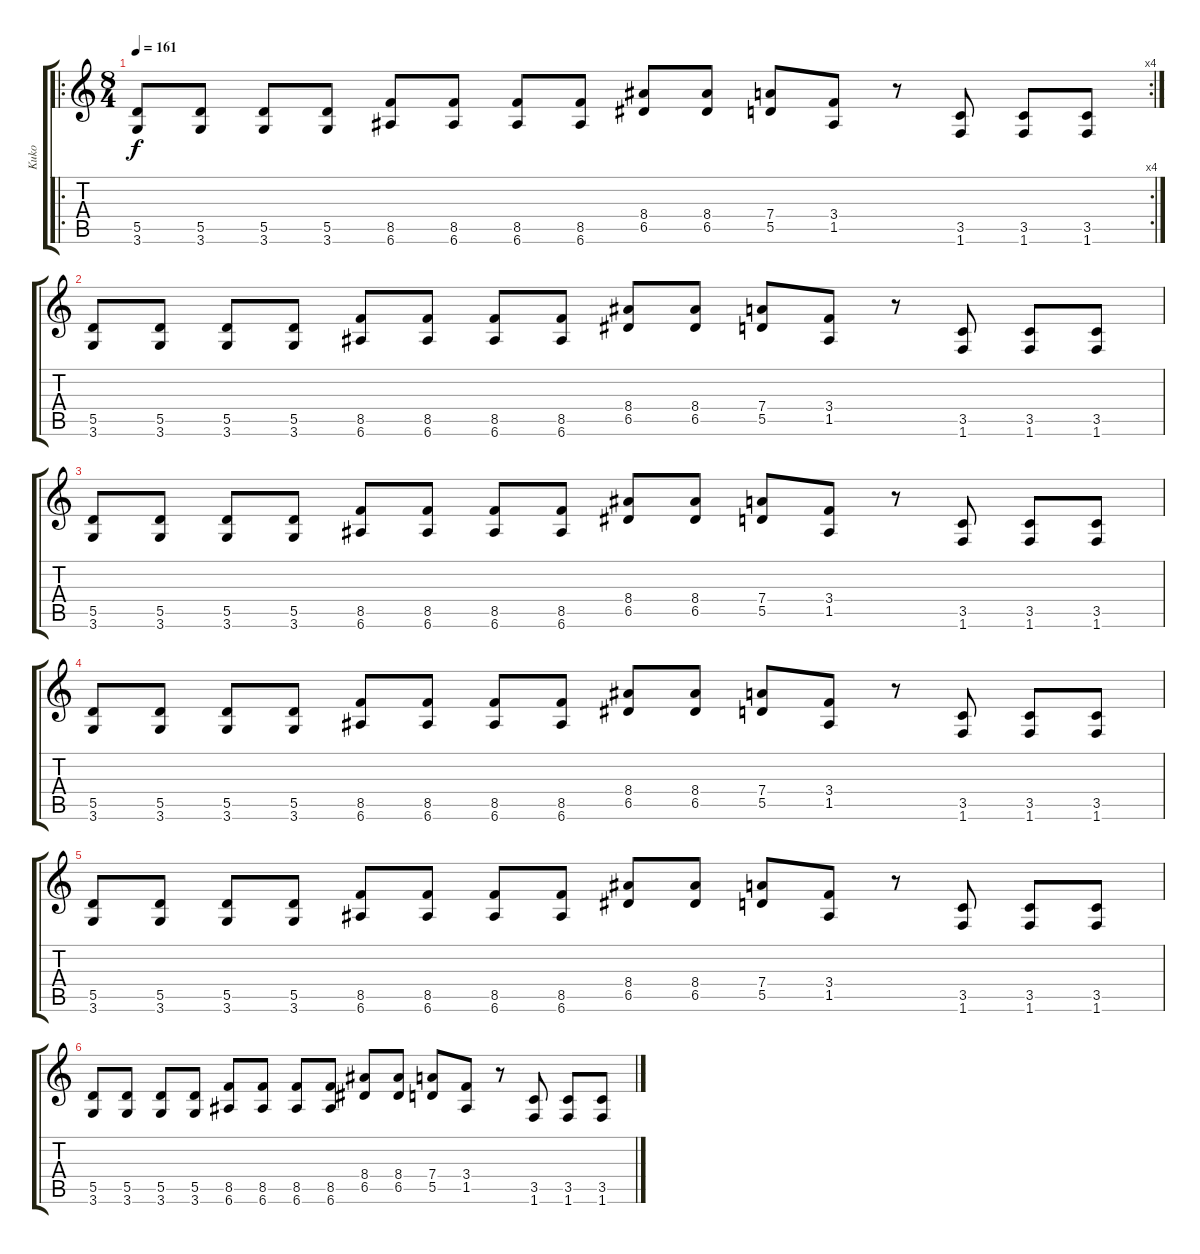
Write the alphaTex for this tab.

\track ("Kuko" "Kuko") {instrument electricbassfinger}
\staff {score tabs}
\tuning (E4 B3 G3 D3 A2 E2) {hide}
\ro
\rc 4
\ts (8 4)
\tempo 161
\clef g2
\ks c
(5.5 3.6).8{dy f instrument electricbassfinger} (5.5 3.6).8 (5.5 3.6).8 (5.5 3.6).8 (8.5 6.6).8 (8.5 6.6).8 (8.5 6.6).8 (8.5 6.6).8 (8.4 6.5).8 (8.4 6.5).8 (7.4 5.5).8 (3.4 1.5).8 r.8 (3.5 1.6).8 (3.5 1.6).8 (3.5 1.6).8 |
(5.5 3.6).8 (5.5 3.6).8 (5.5 3.6).8 (5.5 3.6).8 (8.5 6.6).8 (8.5 6.6).8 (8.5 6.6).8 (8.5 6.6).8 (8.4 6.5).8 (8.4 6.5).8 (7.4 5.5).8 (3.4 1.5).8 r.8 (3.5 1.6).8 (3.5 1.6).8 (3.5 1.6).8 |
(5.5 3.6).8 (5.5 3.6).8 (5.5 3.6).8 (5.5 3.6).8 (8.5 6.6).8 (8.5 6.6).8 (8.5 6.6).8 (8.5 6.6).8 (8.4 6.5).8 (8.4 6.5).8 (7.4 5.5).8 (3.4 1.5).8 r.8 (3.5 1.6).8 (3.5 1.6).8 (3.5 1.6).8 |
(5.5 3.6).8 (5.5 3.6).8 (5.5 3.6).8 (5.5 3.6).8 (8.5 6.6).8 (8.5 6.6).8 (8.5 6.6).8 (8.5 6.6).8 (8.4 6.5).8 (8.4 6.5).8 (7.4 5.5).8 (3.4 1.5).8 r.8 (3.5 1.6).8 (3.5 1.6).8 (3.5 1.6).8 |
(5.5 3.6).8 (5.5 3.6).8 (5.5 3.6).8 (5.5 3.6).8 (8.5 6.6).8 (8.5 6.6).8 (8.5 6.6).8 (8.5 6.6).8 (8.4 6.5).8 (8.4 6.5).8 (7.4 5.5).8 (3.4 1.5).8 r.8 (3.5 1.6).8 (3.5 1.6).8 (3.5 1.6).8 |
(5.5 3.6).8 (5.5 3.6).8 (5.5 3.6).8 (5.5 3.6).8 (8.5 6.6).8 (8.5 6.6).8 (8.5 6.6).8 (8.5 6.6).8 (8.4 6.5).8 (8.4 6.5).8 (7.4 5.5).8 (3.4 1.5).8 r.8 (3.5 1.6).8 (3.5 1.6).8 (3.5 1.6).8
